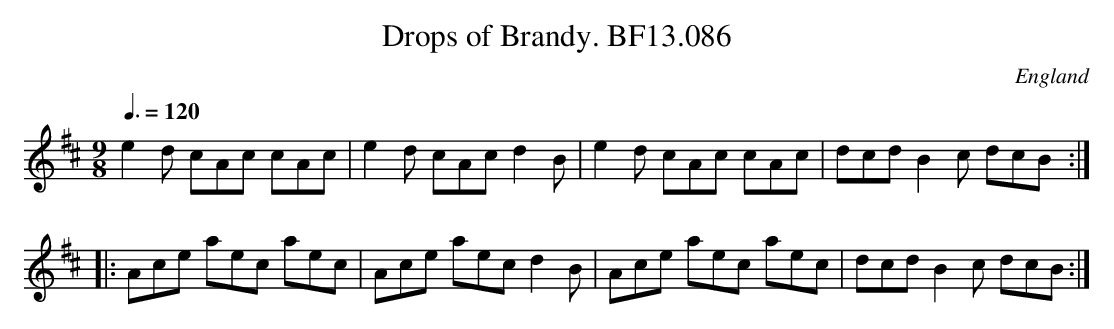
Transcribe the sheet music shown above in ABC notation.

X:1
T:Drops of Brandy. BF13.086
M:9/8
L:1/8
Q:3/8=120
O:England
K:D major
e2d cAc cAc|e2d cAc d2B|e2d cAc cAc|dcd B2c dcB:|!
|:Ace aec aec|Ace aec d2B|Ace aec aec|dcd B2 c dcB:|
